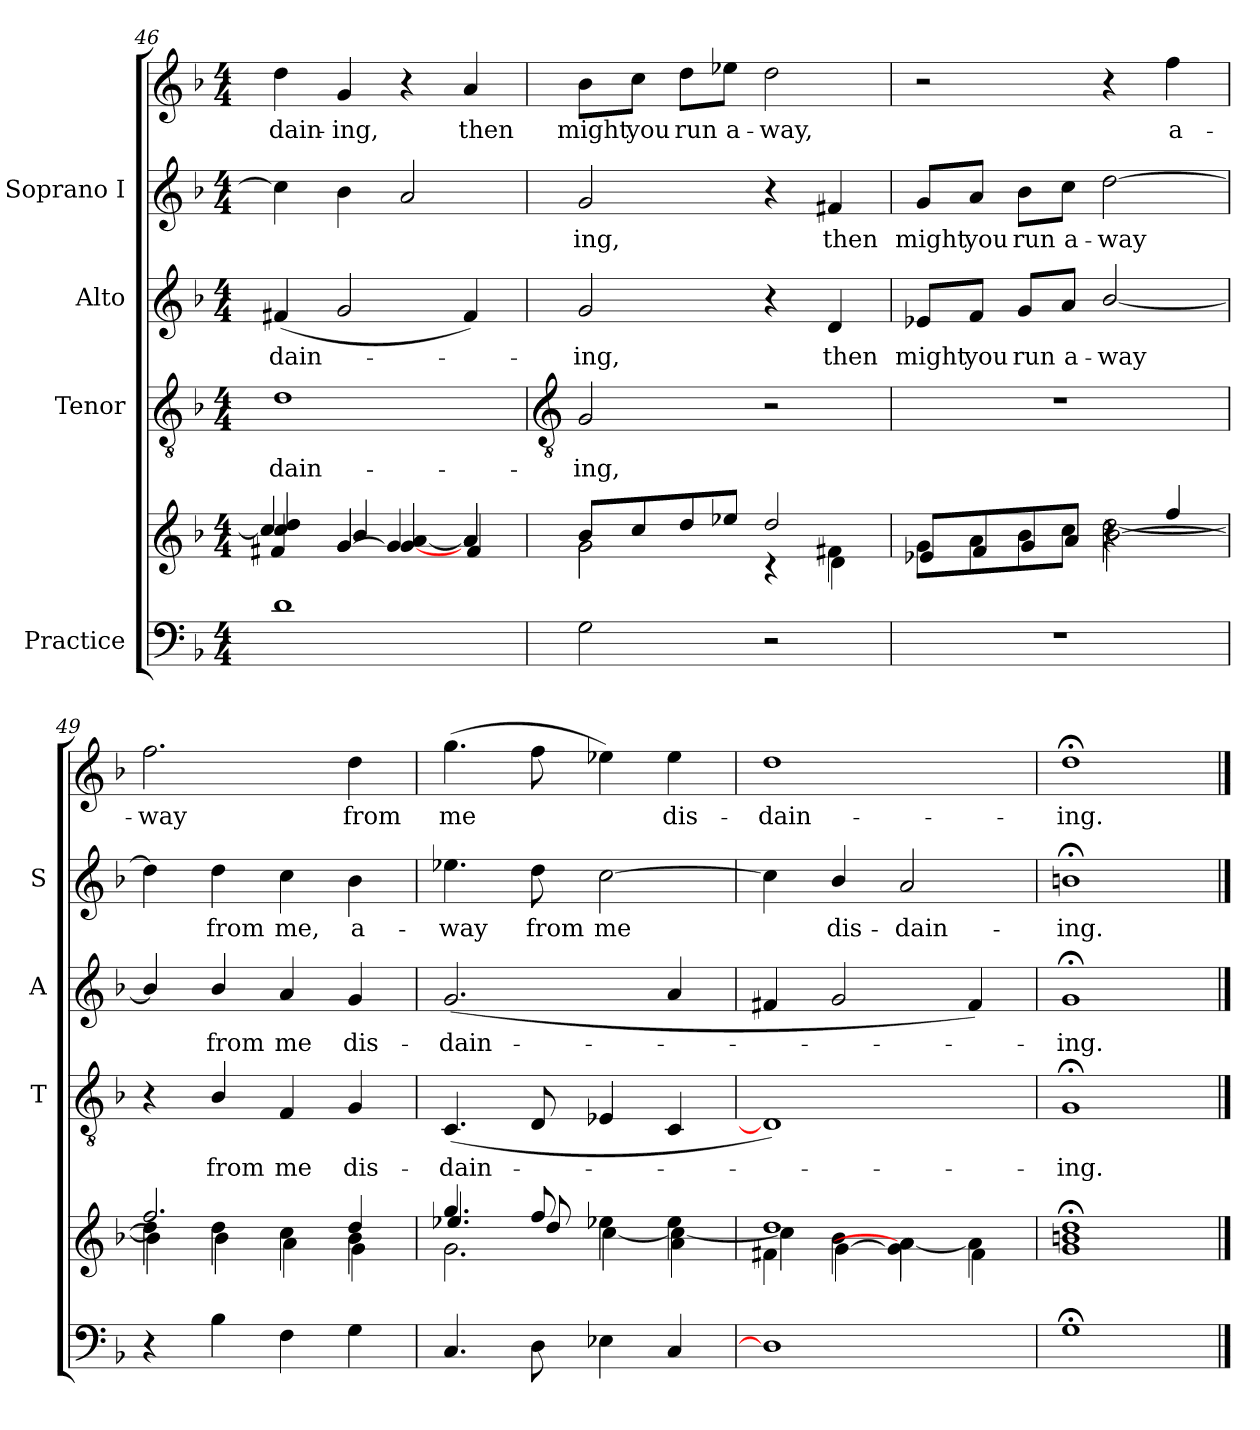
**kern	**kern	**kern	**text	**kern	**text	**kern	**text	**kern	**text
*part4	*part4	*part3	*part3	*part2	*part2	*part1	*part1	*part1	*part1
*staff6	*staff5	*staff4	*staff4	*staff3	*staff3	*staff2	*staff2	*staff1	*staff1
*I"Practice	*	*I"Tenor	*	*I"Alto	*	*I"Soprano I	*	*	*
*	*	*I'T	*	*I'A	*	*I'S	*	*	*
*clefF4	*clefG2	*clefGv2	*	*clefG2	*	*clefG2	*	*clefG2	*
*k[b-]	*k[b-]	*k[b-]	*	*k[b-]	*	*k[b-]	*	*k[b-]	*
*F:	*F:	*F:	*	*F:	*	*F:	*	*F:	*
*M4/4	*M4/4	*M4/4	*	*M4/4	*	*M4/4	*	*M4/4	*
=46	=46	=46	=46	=46	=46	=46	=46	=46	=46
*	*^	*	*	*	*	*	*	*	*
*	*	*^	*	*	*	*	*	*	*	*
!	!	!	!	!	!LO:LY:b	!	!LO:LY:b	!	!	!	!LO:LY:b
1d	4cc/ 4dd/	4cc/]	4f#X/	1d	-dain-	(<4f#X	-dain-	4cc]	.	4dd	dain-
!	!	!	!	!	!	!	!	!	!	!	!LO:LY:b
.	4g	4b-/	[4g/	.	.	2g	.	4b-	.	4g	-ing,
.	4ryy	[4g/ [4a/	4g/]	.	.	.	.	2a	.	4r	.
!	!	!	!	!	!	!	!	!	!	!	!LO:LY:b
.	4a	4a/]	4f#/	.	.	4f#)	.	.	.	4a	then
!!LO:LB:g=z
=47	=47	=47	=47	=47	=47	=47	=47	=47	=47	=47	=47
*	*	*	*	*clefGv2	*	*	*	*	*	*	*
!	!	!	!	!	!LO:LY:b	!	!LO:LY:b	!	!LO:LY:b	!	!LO:LY:b
2G	8b-/L	2g\	2g\	2G	-ing,	2g	ing,	2g	ing,	8b-\L	might
!	!	!	!	!	!	!	!	!	!	!	!LO:LY:b
.	8cc/	.	.	.	.	.	.	.	.	8cc\J	you
!	!	!	!	!	!	!	!	!	!	!	!LO:LY:b
.	8dd/	.	.	.	.	.	.	.	.	8dd\L	run
!	!	!	!	!	!	!	!	!	!	!	!LO:LY:b
.	8ee-X/J	.	.	.	.	.	.	.	.	8ee-X\J	a-
!	!	!	!	!	!	!	!	!	!	!	!LO:LY:b
2r	2dd/	4ryy	4r	2r	.	4r	.	4r	.	2dd	-way,
!	!	!	!	!	!	!	!LO:LY:b	!	!LO:LY:b	!	!
.	.	4f#X\	4d\	.	.	4d	then	4f#X	then	.	.
=48	=48	=48	=48	=48	=48	=48	=48	=48	=48	=48	=48
!	!	!	!	!	!	!	!LO:LY:b	!	!LO:LY:b	!	!
1r	2ryy	8gL	8e-XL	1r	.	8e-X/L	might	8g/L	-might	2r	.
!	!	!	!	!	!	!	!LO:LY:b	!	!LO:LY:b	!	!
.	.	8a	8f	.	.	8f/J	you	8a/J	you	.	.
!	!	!	!	!	!	!	!LO:LY:b	!	!LO:LY:b	!	!
.	.	8b-	8g	.	.	8g/L	run	8b-\L	run	.	.
!	!	!	!	!	!	!	!LO:LY:b	!	!LO:LY:b	!	!
.	.	8ccJ	8aJ	.	.	8a/J	a-	8cc\J	a-	.	.
!	!	!	!	!	!	!	!LO:LY:b	!	!LO:LY:b	!	!
.	4r	[2dd\	[2b-\	.	.	[2b-/	-way	[2dd	-way	4r	.
!	!	!	!	!	!	!	!	!	!	!	!LO:LY:b
.	4ff/	.	.	.	.	.	.	.	.	4ff	a-
=49	=49	=49	=49	=49	=49	=49	=49	=49	=49	=49	=49
!	!	!	!	!	!	!	!	!	!	!	!LO:LY:b
4r	2.ff/	4dd\]	4b-\]	4r	.	4b-/]	.	4dd]	.	2.ff	way
!	!	!	!	!	!LO:LY:b	!	!LO:LY:b	!	!LO:LY:b	!	!
4B-\	.	4dd\	4b-\	4B-/	from	4b-/	from	4dd	from	.	.
!	!	!	!	!	!LO:LY:b	!	!LO:LY:b	!	!LO:LY:b	!	!
4F	.	4cc\	4a\	4F	me	4a	me	4cc	me,	.	.
!	!	!	!	!	!LO:LY:b	!	!LO:LY:b	!	!LO:LY:b	!	!LO:LY:b
4G	4dd	4b-\	4g\	4G	dis-	4g	dis-	4b-	a-	4dd	from
=50	=50	=50	=50	=50	=50	=50	=50	=50	=50	=50	=50
!	!	!	!	!	!LO:LY:b	!	!LO:LY:b	!	!LO:LY:b	!	!LO:LY:b
4.C	4.gg/	4.ee-X/	2.g\	(<4.C	-dain -	(<2.g	-dain-	4.ee-X	-way	(>4.gg	-me
!	!	!	!	!	!	!	!	!	!LO:LY:b	!	!
8D	8ff/	8dd/	.	8D	.	.	.	8dd	from	8ff	.
!	!	!	!	!	!	!	!	!	!LO:LY:b	!	!
4E-X	4ee-X\	[4cc\	.	4E-X	.	.	.	[2cc	me	4ee-X)	.
!	!	!	!	!	!	!	!	!	!	!	!LO:LY:b
4C	4ee-\	4cc\_	4a\	4C	.	4a	.	.	.	4ee-	dis-
=51	=51	=51	=51	=51	=51	=51	=51	=51	=51	=51	=51
!	!	!	!	!	!	!	!	!	!	!	!LO:LY:b
1D]	1dd	4cc\]	4f#X\	1D])	.	4f#X	.	4cc]	.	1dd	dain-
!	!	!	!	!	!	!	!	!	!LO:LY:b	!	!
.	.	4b-\	[4g\	.	.	2g	.	4b-/	-dis-	.	.
!	!	!	!	!	!	!	!	!	!LO:LY:b	!	!
.	.	[4a\	4g\] 4a\]	.	.	.	.	2a	-dain-	.	.
.	.	4a\]	4f#\	.	.	4f#)	.	.	.	.	.
=52	=52	=52	=52	=52	=52	=52	=52	=52	=52	=52	=52
!	!	!	!	!	!LO:LY:b	!	!LO:LY:b	!	!LO:LY:b	!	!LO:LY:b
1G;	1dd	1bn\	1g;<\	1G;<	ing.	1g;<	ing.	1bn;<	ing.	1dd;<	-ing.
*	*v	*v	*v	*	*	*	*	*	*	*	*
==	==	==	==	==	==	==	==	==	==
*-	*-	*-	*-	*-	*-	*-	*-	*-	*-
